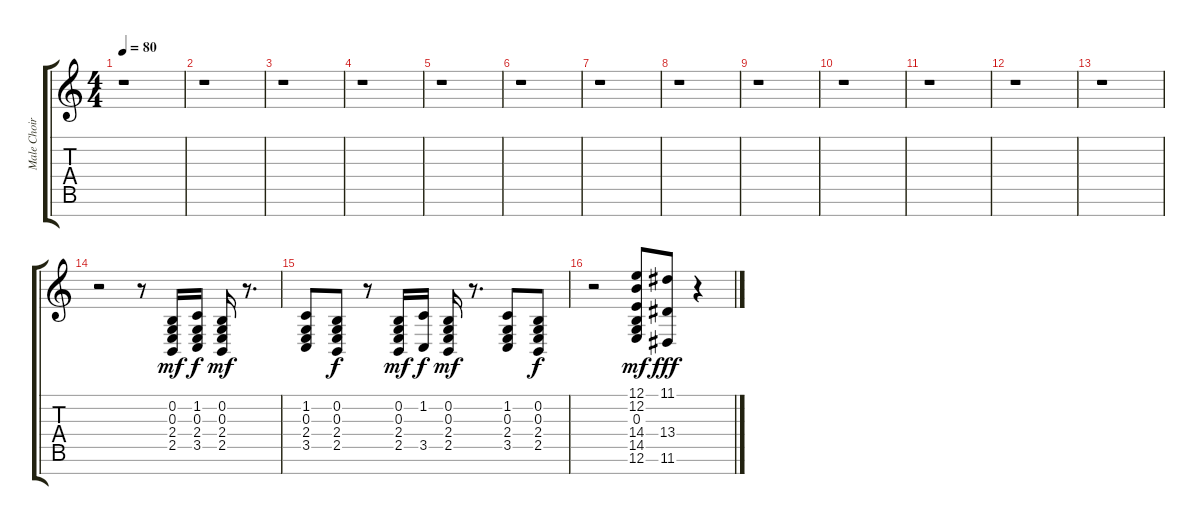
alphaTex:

\track ("Male Choir" "Male Choir") {instrument choiraahs}
\staff {score tabs}
\tuning (E4 B3 G3 D3 A2 E2 B1) {hide}
\ts (4 4)
\tempo 80
\clef g2
\ks c
r.1{dy mf} |
r.1 |
r.1 |
r.1 |
r.1 |
r.1 |
r.1 |
r.1 |
r.1 |
r.1 |
r.1 |
r.1 |
r.1 |
r.2 r.8 (0.2 0.3 2.4 2.5).16 (1.2 0.3 2.4 3.5).16{dy f} (0.2 0.3 2.4 2.5).16{dy mf} r.8{d} |
(1.2 0.3 2.4 3.5).8 (0.2 0.3 2.4 2.5).8{dy f} r.8 (0.2 0.3 2.4 2.5).16{dy mf} (1.2 3.5).16{dy f} (0.2 0.3 2.4 2.5).16{dy mf} r.8{d} (1.2 0.3 2.4 3.5).8 (0.2 0.3 2.4 2.5).8{dy f} |
r.2 (12.1 12.2 0.3 14.4 14.5 12.6).8{dy mf} (11.1 13.4 11.6).8{dy fff} r.4
